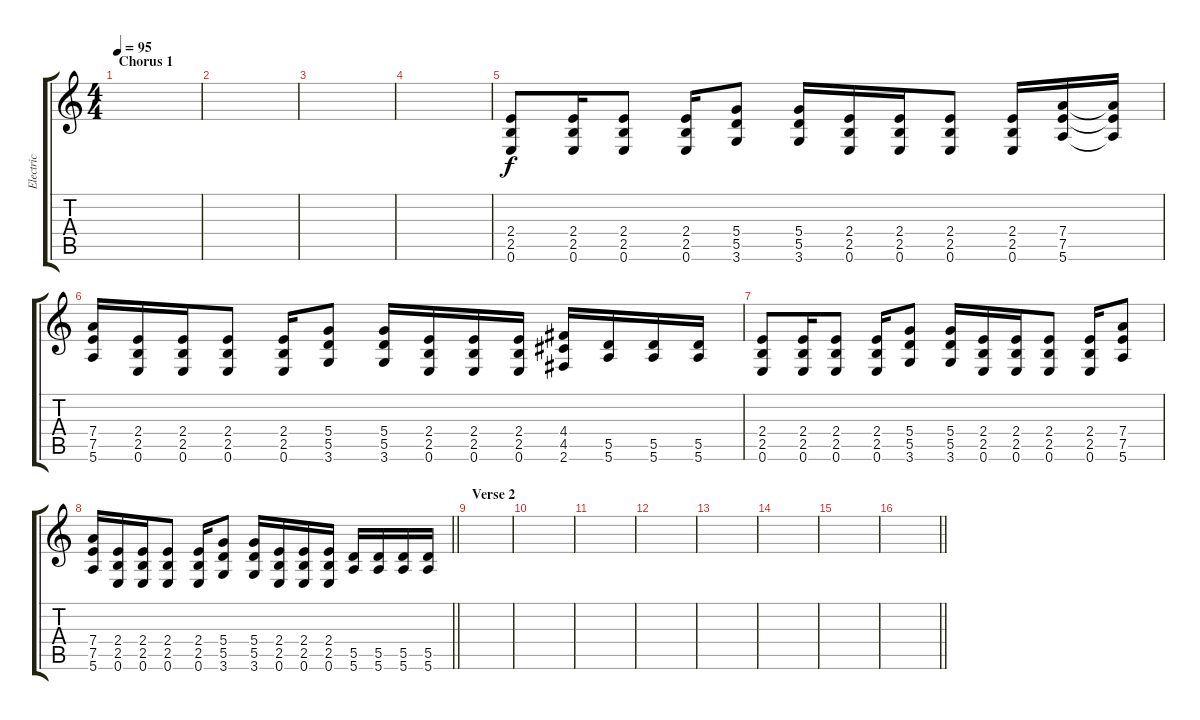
\track ("Electric" "Electric") {instrument distortionguitar}
\staff {score tabs}
\tuning (E4 B3 G3 D3 A2 E2) {hide}
\ts (4 4)
\section ("" "Chorus 1")
\tempo 95
\clef g2
\ks c
|
|
|
|
(2.4 2.5 0.6).8 (2.4 2.5 0.6).16 (2.4 2.5 0.6).8 (2.4 2.5 0.6).16 (5.4 5.5 3.6).8 (5.4 5.5 3.6).16 (2.4 2.5 0.6).16 (2.4 2.5 0.6).16 (2.4 2.5 0.6).8 (2.4 2.5 0.6).16 (7.4 7.5 5.6).16 (7.4{t} 7.5{t} 5.6{t}).16 |
(7.4 7.5 5.6).16 (2.4 2.5 0.6).16 (2.4 2.5 0.6).16 (2.4 2.5 0.6).8 (2.4 2.5 0.6).16 (5.4 5.5 3.6).8 (5.4 5.5 3.6).16 (2.4 2.5 0.6).16 (2.4 2.5 0.6).16 (2.4 2.5 0.6).16 (4.4 4.5 2.6).16 (5.5 5.6).16 (5.5 5.6).16 (5.5 5.6).16 |
(2.4 2.5 0.6).8 (2.4 2.5 0.6).16 (2.4 2.5 0.6).8 (2.4 2.5 0.6).16 (5.4 5.5 3.6).8 (5.4 5.5 3.6).16 (2.4 2.5 0.6).16 (2.4 2.5 0.6).16 (2.4 2.5 0.6).8 (2.4 2.5 0.6).16 (7.4 7.5 5.6).8 |
\barLineRight lightlight
(7.4 7.5 5.6).16 (2.4 2.5 0.6).16 (2.4 2.5 0.6).16 (2.4 2.5 0.6).8 (2.4 2.5 0.6).16 (5.4 5.5 3.6).8 (5.4 5.5 3.6).16 (2.4 2.5 0.6).16 (2.4 2.5 0.6).16 (2.4 2.5 0.6).16 (5.5 5.6).16 (5.5 5.6).16 (5.5 5.6).16 (5.5 5.6).16 |
\section ("" "Verse 2")
|
|
|
|
|
|
|
\barLineRight lightlight
